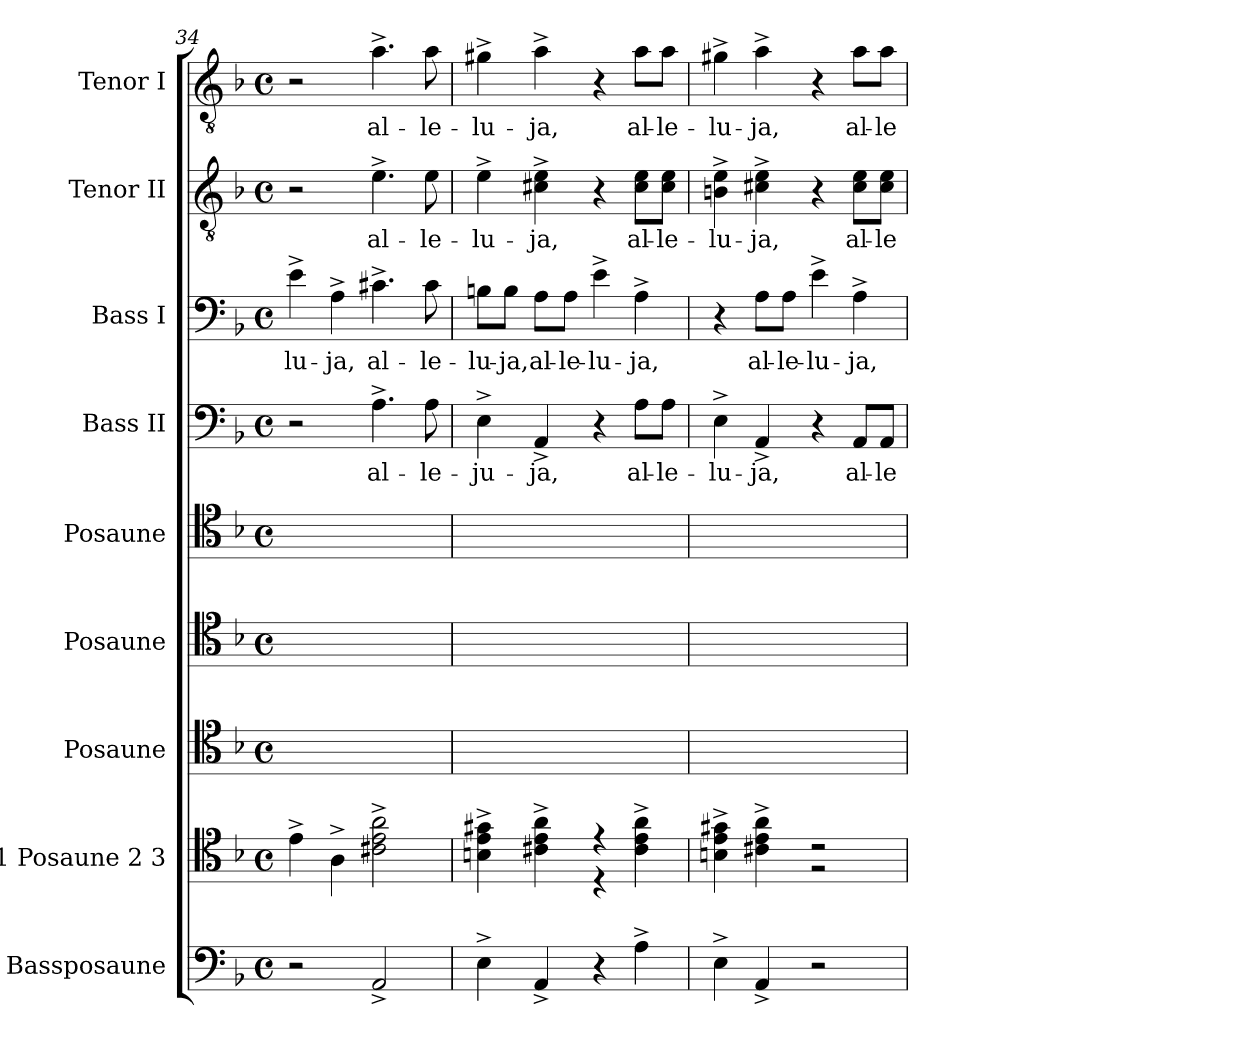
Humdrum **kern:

**kern	**kern	**kern	**kern	**kern	**kern	**text	**kern	**text	**kern	**text	**kern	**text
*part9	*part8	*part7	*part6	*part5	*part4	*part4	*part3	*part3	*part2	*part2	*part1	*part1
*staff9	*staff8	*staff7	*staff6	*staff5	*staff4	*staff4	*staff3	*staff3	*staff2	*staff2	*staff1	*staff1
*I"Bassposaune	*I"1 Posaune 2 3	*I"Posaune	*I"Posaune	*I"Posaune	*I"Bass II	*	*I"Bass I	*	*I"Tenor II	*	*I"Tenor I	*
*I'B. Pos.	*I'Pos.	*I'Pos.	*I'Pos.	*I'Pos.	*I'B.	*	*I'B.	*	*I'T.	*	*I'T.	*
*clefF4	*clefC4	*clefC4	*clefC4	*clefC4	*clefF4	*	*clefF4	*	*clefGv2	*	*clefGv2	*
*	*	*	*	*	*	*	*	*	*ITrd7c12	*	*ITrd7c12	*
*k[b-]	*k[b-]	*k[b-]	*k[b-]	*k[b-]	*k[b-]	*	*k[b-]	*	*k[b-]	*	*k[b-]	*
*F:	*F:	*F:	*F:	*F:	*F:	*	*F:	*	*F:	*	*F:	*
*M4/4	*M4/4	*M4/4	*M4/4	*M4/4	*M4/4	*	*M4/4	*	*M4/4	*	*M4/4	*
*met(c)	*met(c)	*met(c)	*met(c)	*met(c)	*met(c)	*	*met(c)	*	*met(c)	*	*met(c)	*
=34	=34	=34	=34	=34	=34	=34	=34	=34	=34	=34	=34	=34
!	!	!	!	!	!	!	!	!LO:LY:b:color=#000000	!	!	!	!
2r	4e^i\	4e^i\yy	4e^i\yy	4e^i\yy	2r	.	4e^i\	-lu-	2r	.	2r	.
!	!	!	!	!	!	!	!	!LO:LY:b:color=#000000	!	!	!	!
.	4A^i\	4A^i\yy	4A^i\yy	4A^i\yy	.	.	4A^i\	-ja,	.	.	.	.
!	!	!	!	!	!	!LO:LY:b:color=#000000	!	!	!	!	!	!
!	!	!	!	!	!	!	!	!LO:LY:b:color=#000000	!	!	!	!
!	!	!	!	!	!	!	!	!	!	!LO:LY:b:color=#000000	!	!
!	!	!	!	!	!	!	!	!	!	!	!	!LO:LY:b:color=#000000
2AA^i/	2c#Xi\^ 2ei^ 2ai^	2c#X^i\yy	2e^i\yy	2a^i\yy	4.A^i\	al-	4.c#X^i\	al-	4.E^i\	al-	4.A^i\	al-
!	!	!	!	!	!	!LO:LY:b:color=#000000	!	!	!	!	!	!
!	!	!	!	!	!	!	!	!LO:LY:b:color=#000000	!	!	!	!
!	!	!	!	!	!	!	!	!	!	!LO:LY:b:color=#000000	!	!
!	!	!	!	!	!	!	!	!	!	!	!	!LO:LY:b:color=#000000
.	.	.	.	.	8Ai\	-le-	8c#i\	-le-	8Ei\	-le-	8Ai\	-le-
=35	=35	=35	=35	=35	=35	=35	=35	=35	=35	=35	=35	=35
*	*^	*	*	*	*	*	*	*	*	*	*	*
!	!	!	!	!	!	!	!LO:LY:b:color=#000000	!	!	!	!	!	!
!	!	!	!	!	!	!	!	!	!LO:LY:b:color=#000000	!	!	!	!
!	!	!	!	!	!	!	!	!	!	!	!LO:LY:b:color=#000000	!	!
!	!	!	!	!	!	!	!	!	!	!	!	!	!LO:LY:b:color=#000000
4E^i\	4Bni\^ 4ei^ 4g#Xi^	2ryy	4Bn^i\yy	4e^i\yy	4g#X^i\yy	4E^i\	-ju-	8Bni\L	-lu-	4E^i\	-lu-	4G#X^i\	-lu-
!	!	!	!	!	!	!	!	!	!LO:LY:b:color=#000000	!	!	!	!
.	.	.	.	.	.	.	.	8Bi\J	-ja,	.	.	.	.
!	!	!	!	!	!	!	!LO:LY:b:color=#000000	!	!	!	!	!	!
!	!	!	!	!	!	!	!	!	!LO:LY:b:color=#000000	!	!	!	!
!	!	!	!	!	!	!	!	!	!	!	!LO:LY:b:color=#000000	!	!
!	!	!	!	!	!	!	!	!	!	!	!	!	!LO:LY:b:color=#000000
4AA^i/	4c#Xi\^ 4ei^ 4ai^	.	4c#X^i\yy	4e^i\yy	4a^i\yy	4AA^i/	-ja,	8Ai\L	al-	4C#Xi\^ 4Ei^	-ja,	4A^i\	-ja,
!	!	!	!	!	!	!	!	!	!LO:LY:b:color=#000000	!	!	!	!
.	.	.	.	.	.	.	.	8Ai\J	-le-	.	.	.	.
!	!	!	!	!	!	!	!	!	!LO:LY:b:color=#000000	!	!	!	!
4r	4r	4r	4ryy	4ryy	4ryy	4r	.	4e^i\	-lu-	4r	.	4r	.
!	!	!	!	!	!	!	!LO:LY:b:color=#000000	!	!	!	!	!	!
!	!	!	!	!	!	!	!	!	!LO:LY:b:color=#000000	!	!	!	!
!	!	!	!	!	!	!	!	!	!	!	!LO:LY:b:color=#000000	!	!
!	!	!	!	!	!	!	!	!	!	!	!	!	!LO:LY:b:color=#000000
4A^i\	4c#i\^ 4ei^ 4ai^	4ryy	4c#^i\yy	4e^i\yy	4a^i\yy	8Ai\L	al-	4A^i\	-ja,	8C#i\ 8Ei\L	al-	8Ai\L	al-
!	!	!	!	!	!	!	!LO:LY:b:color=#000000	!	!	!	!	!	!
!	!	!	!	!	!	!	!	!	!	!	!LO:LY:b:color=#000000	!	!
!	!	!	!	!	!	!	!	!	!	!	!	!	!LO:LY:b:color=#000000
.	.	.	.	.	.	8Ai\J	-le-	.	.	8C#i\ 8Ei\J	-le-	8Ai\J	-le-
!!LO:PB:g=z
=36	=36	=36	=36	=36	=36	=36	=36	=36	=36	=36	=36	=36	=36
!	!	!	!	!	!	!	!LO:LY:b:color=#000000	!	!	!	!	!	!
!	!	!	!	!	!	!	!	!	!	!	!LO:LY:b:color=#000000	!	!
!	!	!	!	!	!	!	!	!	!	!	!	!	!LO:LY:b:color=#000000
4E^i\	4Bni\^ 4ei^ 4g#Xi^	2ryy	4Bn^i\yy	4e^i\yy	4g#X^i\yy	4E^i\	-lu-	4r	.	4BBni\^ 4Ei^	-lu-	4G#X^i\	-lu-
!	!	!	!	!	!	!	!LO:LY:b:color=#000000	!	!	!	!	!	!
!	!	!	!	!	!	!	!	!	!LO:LY:b:color=#000000	!	!	!	!
!	!	!	!	!	!	!	!	!	!	!	!LO:LY:b:color=#000000	!	!
!	!	!	!	!	!	!	!	!	!	!	!	!	!LO:LY:b:color=#000000
4AA^i/	4c#Xi\^ 4ei^ 4ai^	.	4c#X^i\yy	4e^i\yy	4a^i\yy	4AA^i/	-ja,	8Ai\L	al-	4C#Xi\^ 4Ei^	-ja,	4A^i\	-ja,
!	!	!	!	!	!	!	!	!	!LO:LY:b:color=#000000	!	!	!	!
.	.	.	.	.	.	.	.	8Ai\J	-le-	.	.	.	.
!	!	!	!	!	!	!	!	!	!LO:LY:b:color=#000000	!	!	!	!
2r	2r	2r	2ryy	2ryy	2ryy	4r	.	4e^i\	-lu-	4r	.	4r	.
!	!	!	!	!	!	!	!LO:LY:b:color=#000000	!	!	!	!	!	!
!	!	!	!	!	!	!	!	!	!LO:LY:b:color=#000000	!	!	!	!
!	!	!	!	!	!	!	!	!	!	!	!LO:LY:b:color=#000000	!	!
!	!	!	!	!	!	!	!	!	!	!	!	!	!LO:LY:b:color=#000000
.	.	.	.	.	.	8AAi/L	al-	4A^i\	-ja,	8C#i\ 8Ei\L	al-	8Ai\L	al-
!	!	!	!	!	!	!	!LO:LY:b:color=#000000	!	!	!	!	!	!
!	!	!	!	!	!	!	!	!	!	!	!LO:LY:b:color=#000000	!	!
!	!	!	!	!	!	!	!	!	!	!	!	!	!LO:LY:b:color=#000000
.	.	.	.	.	.	8AAi/J	-le-	.	.	8C#i\ 8Ei\J	-le-	8Ai\J	-le-
*	*v	*v	*	*	*	*	*	*	*	*	*	*	*
=	=	=	=	=	=	=	=	=	=	=	=	=
*-	*-	*-	*-	*-	*-	*-	*-	*-	*-	*-	*-	*-
